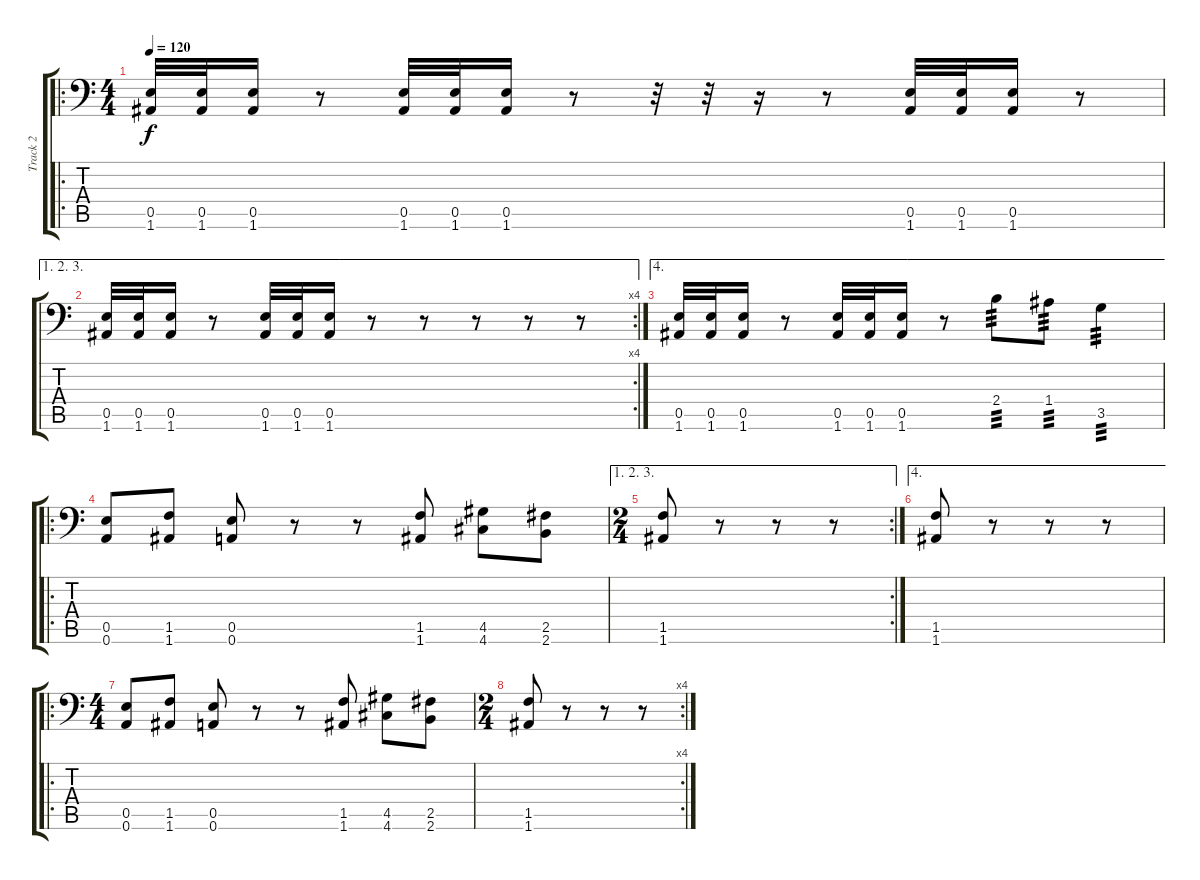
\track ("Track 2" "Track 2") {instrument distortionguitar}
\staff {score tabs}
\tuning (B3 Gb3 D3 A2 E2 A1) {hide}
\ro
\ts (4 4)
\tempo 120
\clef f4
\ks c
(0.5 1.6).32{dy f} (0.5 1.6).32 (0.5 1.6).16 r.8 (0.5 1.6).32 (0.5 1.6).32 (0.5 1.6).16 r.8 r.32 r.32 r.16 r.8 (0.5 1.6).32 (0.5 1.6).32 (0.5 1.6).16 r.8 |
\ae (1 2 3)
\rc 4
(0.5 1.6).32 (0.5 1.6).32 (0.5 1.6).16 r.8 (0.5 1.6).32 (0.5 1.6).32 (0.5 1.6).16 r.8 r.8 r.8 r.8 r.8 |
\ae 4
(0.5 1.6).32 (0.5 1.6).32 (0.5 1.6).16 r.8 (0.5 1.6).32 (0.5 1.6).32 (0.5 1.6).16 r.8 2.4.8{tp 3} 1.4.8{tp 3} 3.5.4{tp 3} |
\ro
(0.5 0.6).8 (1.5 1.6).8 (0.5 0.6).8 r.8 r.8 (1.5 1.6).8 (4.5 4.6).8 (2.5 2.6).8 |
\ae (1 2 3)
\rc 2
\ts (2 4)
(1.5 1.6).8 r.8 r.8 r.8 |
\ae 4
(1.5 1.6).8 r.8 r.8 r.8 |
\ro
\ts (4 4)
(0.5 0.6).8 (1.5 1.6).8 (0.5 0.6).8 r.8 r.8 (1.5 1.6).8 (4.5 4.6).8 (2.5 2.6).8 |
\rc 4
\ts (2 4)
(1.5 1.6).8 r.8 r.8 r.8
